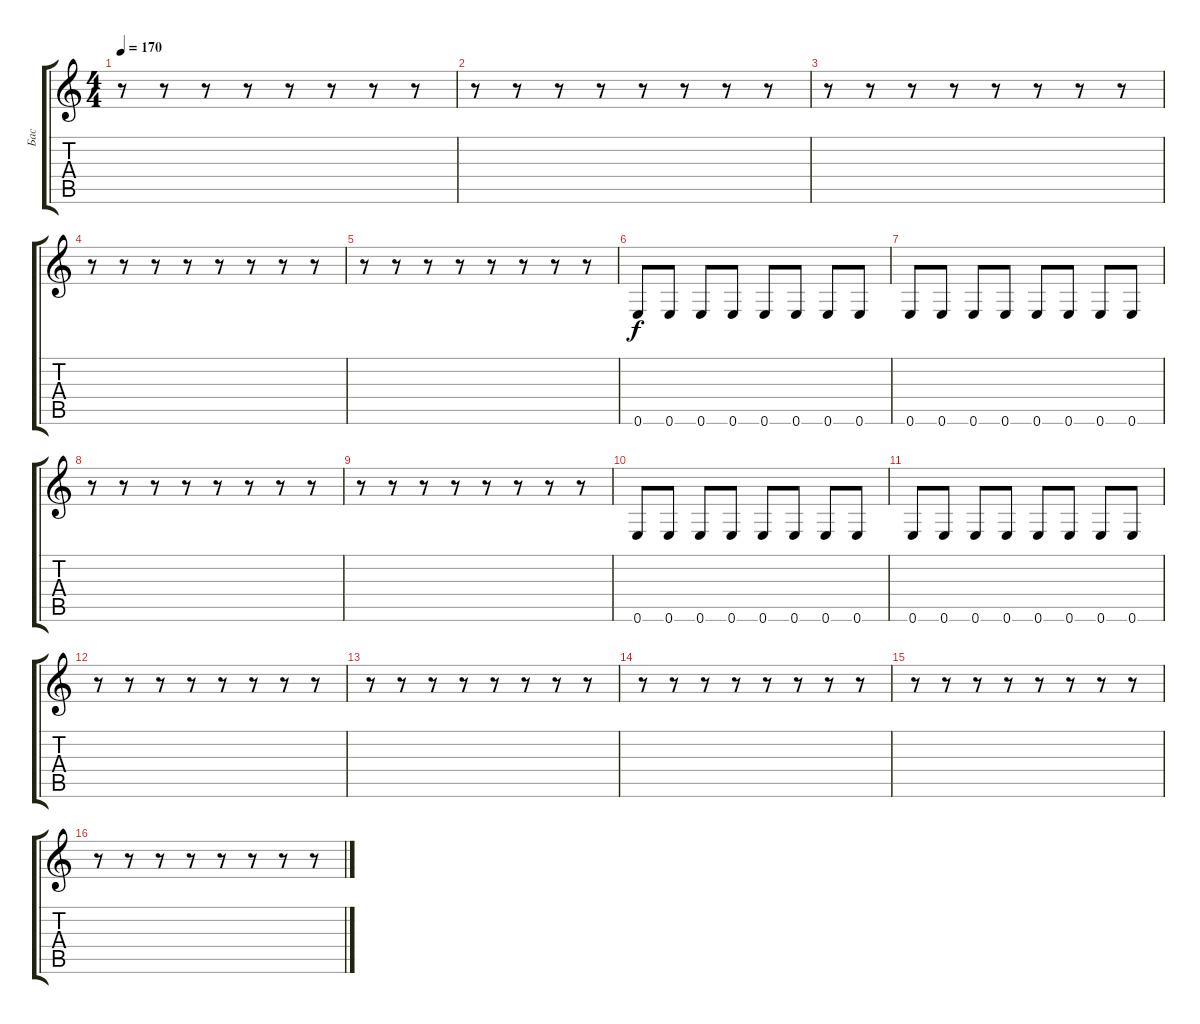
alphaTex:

\track ("Бас" "Бас") {instrument electricbassfinger}
\staff {score tabs}
\tuning (E4 B3 G3 D3 A2 E2) {hide}
\ts (4 4)
\tempo 170
\clef g2
\ks c
r.8{dy f} r.8 r.8 r.8 r.8 r.8 r.8 r.8 |
r.8 r.8 r.8 r.8 r.8 r.8 r.8 r.8 |
r.8 r.8 r.8 r.8 r.8 r.8 r.8 r.8 |
r.8 r.8 r.8 r.8 r.8 r.8 r.8 r.8 |
r.8 r.8 r.8 r.8 r.8 r.8 r.8 r.8 |
0.6.8 0.6.8 0.6.8 0.6.8 0.6.8 0.6.8 0.6.8 0.6.8 |
0.6.8 0.6.8 0.6.8 0.6.8 0.6.8 0.6.8 0.6.8 0.6.8 |
r.8 r.8 r.8 r.8 r.8 r.8 r.8 r.8 |
r.8 r.8 r.8 r.8 r.8 r.8 r.8 r.8 |
0.6.8 0.6.8 0.6.8 0.6.8 0.6.8 0.6.8 0.6.8 0.6.8 |
0.6.8 0.6.8 0.6.8 0.6.8 0.6.8 0.6.8 0.6.8 0.6.8 |
r.8 r.8 r.8 r.8 r.8 r.8 r.8 r.8 |
r.8 r.8 r.8 r.8 r.8 r.8 r.8 r.8 |
r.8 r.8 r.8 r.8 r.8 r.8 r.8 r.8 |
r.8 r.8 r.8 r.8 r.8 r.8 r.8 r.8 |
r.8 r.8 r.8 r.8 r.8 r.8 r.8 r.8
